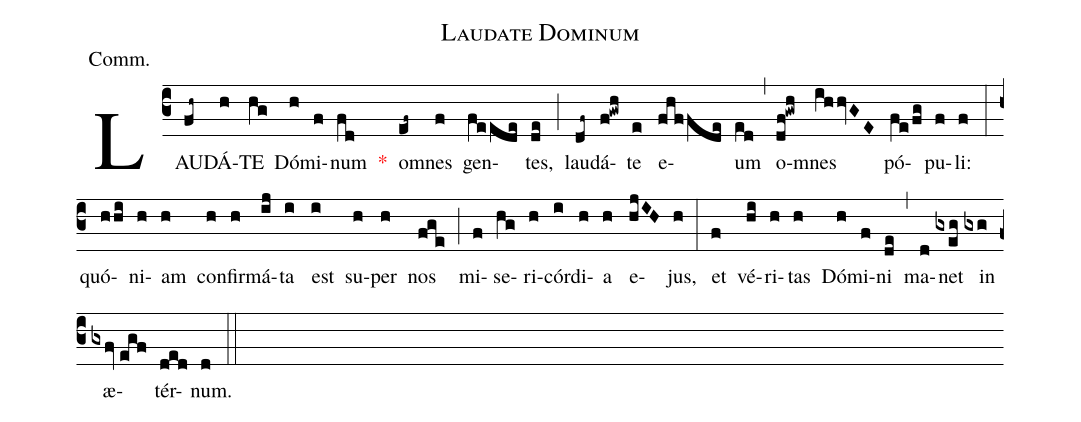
name:Laudate Dominum;
annotation:Comm.;
mode:V.;
office-part:Communion;
%%
(c3) LAU(fh~)DÁ(h)TE(hg) Dó(h)mi(f)num(fd) <v>\red{*}</v>() o(ef~)mnes(f) gen(feede)tes,(de) (;) lau(df~)dá(f!gwh)te(e) e(fhffde)um(ed) (,) o(df!gwh)mnes(ihhvGE) pó(fe/fg)pu(f)li:(f) (:) quó(hhi)ni(h)am(h) con(h)fir(h)má(ij)ta(i) est(i) su(h)per(h) nos(fge) (;) mi(f)se(hg)ri(h)cór(i)di(h)a(h) e(hjIH)jus,(h) (:) et(f) vé(hi)ri(h)tas(h) Dó(h)mi(f)ni(de) (,) ma(d)net(gxeg) in(gxg) æ(gxfv//egf)tér(ded)num.(d) (::)
